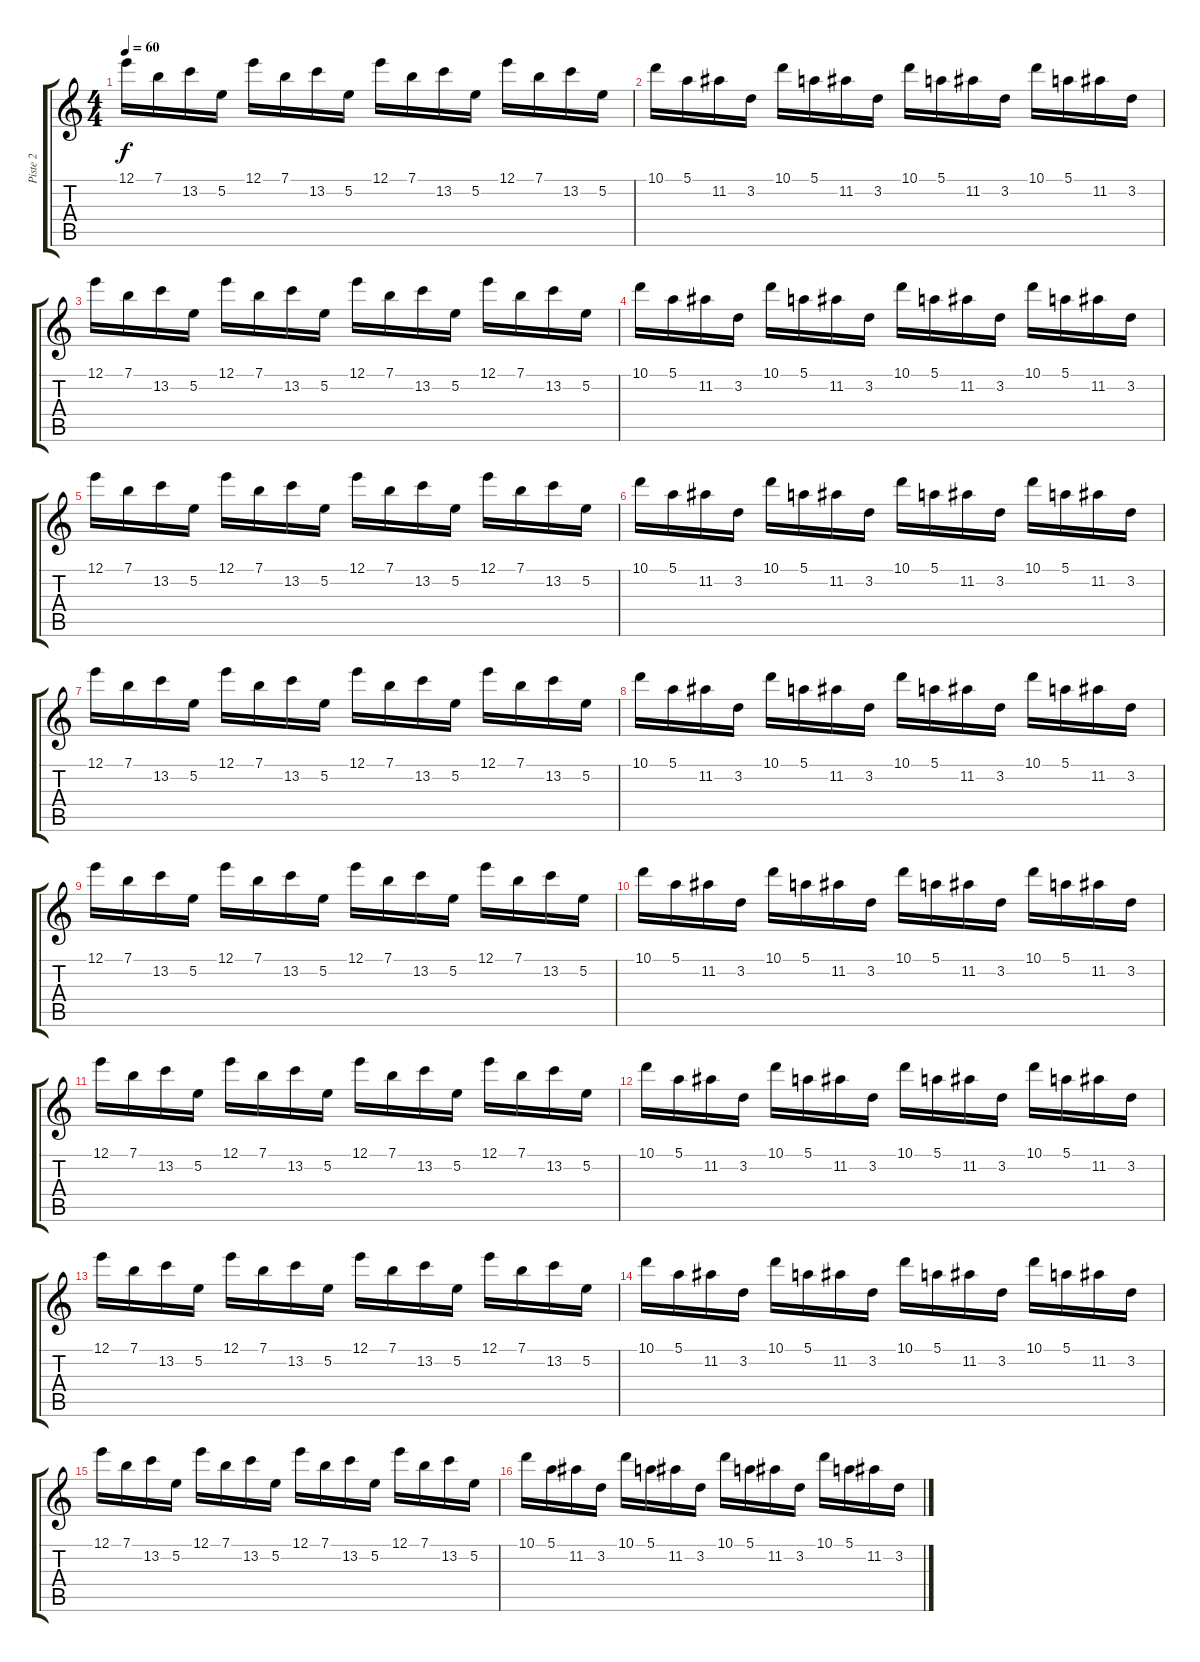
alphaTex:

\track ("Piste 2" "Piste 2") {instrument acousticguitarsteel}
\staff {score tabs}
\tuning (E4 B3 G3 D3 A2 E2) {hide}
\ts (4 4)
\tempo 60
\clef g2
\ks c
12.1.16{dy f instrument acousticguitarsteel} 7.1.16 13.2.16 5.2.16 12.1.16 7.1.16 13.2.16 5.2.16 12.1.16 7.1.16 13.2.16 5.2.16 12.1.16 7.1.16 13.2.16 5.2.16 |
10.1.16 5.1.16 11.2.16 3.2.16 10.1.16 5.1.16 11.2.16 3.2.16 10.1.16 5.1.16 11.2.16 3.2.16 10.1.16 5.1.16 11.2.16 3.2.16 |
12.1.16 7.1.16 13.2.16 5.2.16 12.1.16 7.1.16 13.2.16 5.2.16 12.1.16 7.1.16 13.2.16 5.2.16 12.1.16 7.1.16 13.2.16 5.2.16 |
10.1.16 5.1.16 11.2.16 3.2.16 10.1.16 5.1.16 11.2.16 3.2.16 10.1.16 5.1.16 11.2.16 3.2.16 10.1.16 5.1.16 11.2.16 3.2.16 |
12.1.16 7.1.16 13.2.16 5.2.16 12.1.16 7.1.16 13.2.16 5.2.16 12.1.16 7.1.16 13.2.16 5.2.16 12.1.16 7.1.16 13.2.16 5.2.16 |
10.1.16 5.1.16 11.2.16 3.2.16 10.1.16 5.1.16 11.2.16 3.2.16 10.1.16 5.1.16 11.2.16 3.2.16 10.1.16 5.1.16 11.2.16 3.2.16 |
12.1.16 7.1.16 13.2.16 5.2.16 12.1.16 7.1.16 13.2.16 5.2.16 12.1.16 7.1.16 13.2.16 5.2.16 12.1.16 7.1.16 13.2.16 5.2.16 |
10.1.16 5.1.16 11.2.16 3.2.16 10.1.16 5.1.16 11.2.16 3.2.16 10.1.16 5.1.16 11.2.16 3.2.16 10.1.16 5.1.16 11.2.16 3.2.16 |
12.1.16 7.1.16 13.2.16 5.2.16 12.1.16 7.1.16 13.2.16 5.2.16 12.1.16 7.1.16 13.2.16 5.2.16 12.1.16 7.1.16 13.2.16 5.2.16 |
10.1.16 5.1.16 11.2.16 3.2.16 10.1.16 5.1.16 11.2.16 3.2.16 10.1.16 5.1.16 11.2.16 3.2.16 10.1.16 5.1.16 11.2.16 3.2.16 |
12.1.16 7.1.16 13.2.16 5.2.16 12.1.16 7.1.16 13.2.16 5.2.16 12.1.16 7.1.16 13.2.16 5.2.16 12.1.16 7.1.16 13.2.16 5.2.16 |
10.1.16 5.1.16 11.2.16 3.2.16 10.1.16 5.1.16 11.2.16 3.2.16 10.1.16 5.1.16 11.2.16 3.2.16 10.1.16 5.1.16 11.2.16 3.2.16 |
12.1.16 7.1.16 13.2.16 5.2.16 12.1.16 7.1.16 13.2.16 5.2.16 12.1.16 7.1.16 13.2.16 5.2.16 12.1.16 7.1.16 13.2.16 5.2.16 |
10.1.16 5.1.16 11.2.16 3.2.16 10.1.16 5.1.16 11.2.16 3.2.16 10.1.16 5.1.16 11.2.16 3.2.16 10.1.16 5.1.16 11.2.16 3.2.16 |
12.1.16 7.1.16 13.2.16 5.2.16 12.1.16 7.1.16 13.2.16 5.2.16 12.1.16 7.1.16 13.2.16 5.2.16 12.1.16 7.1.16 13.2.16 5.2.16 |
10.1.16 5.1.16 11.2.16 3.2.16 10.1.16 5.1.16 11.2.16 3.2.16 10.1.16 5.1.16 11.2.16 3.2.16 10.1.16 5.1.16 11.2.16 3.2.16
